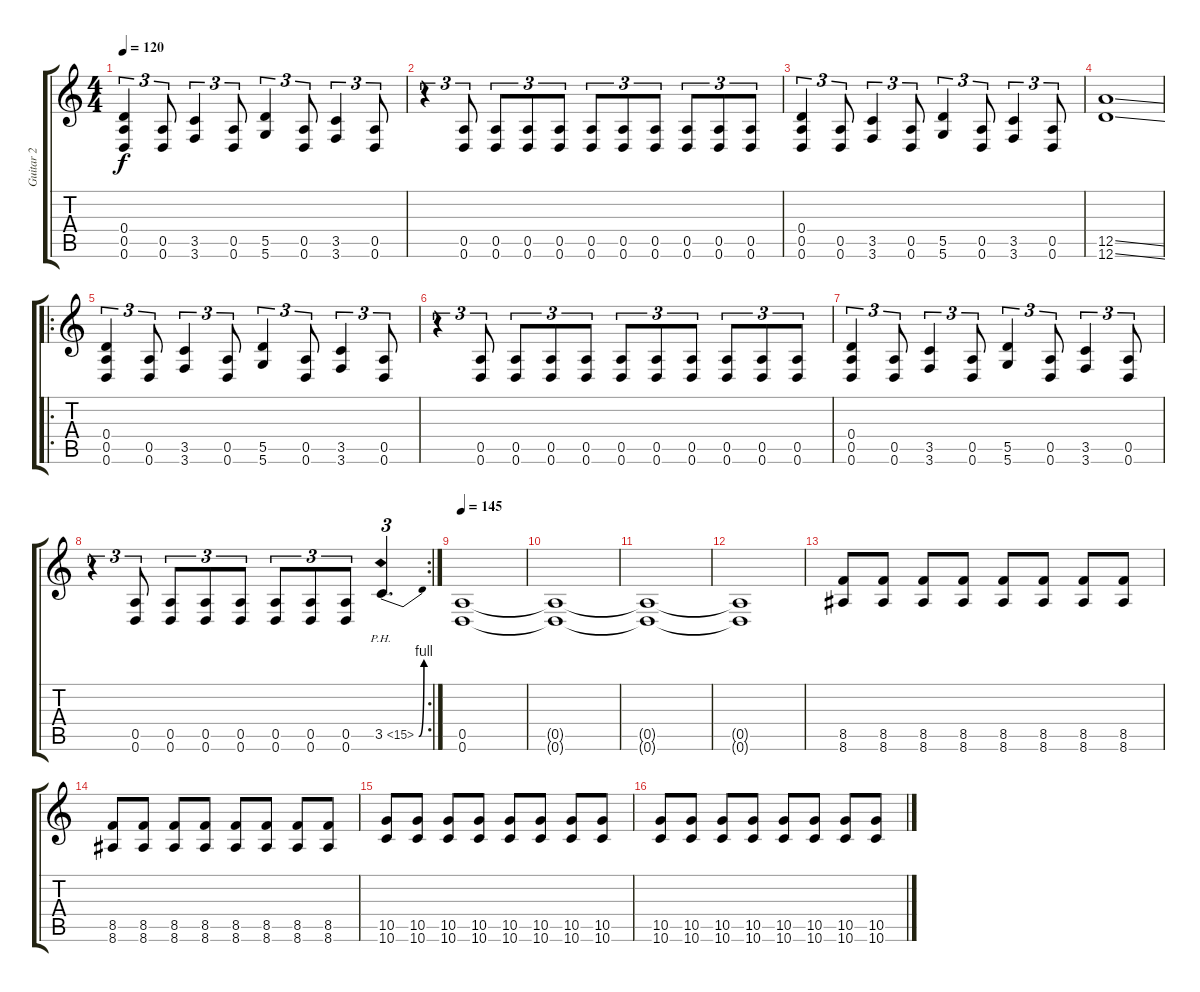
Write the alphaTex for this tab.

\track ("Guitar 2" "Guitar 2") {instrument acousticguitarsteel}
\staff {score tabs}
\tuning (E4 B3 G3 D3 A2 D2) {hide}
\ts (4 4)
\tempo 120
\clef g2
\ks c
(0.4 0.5 0.6).4{tu (3 2) dy f} (0.5 0.6).8{tu (3 2)} (3.5 3.6).4{tu (3 2)} (0.5 0.6).8{tu (3 2)} (5.5 5.6).4{tu (3 2)} (0.5 0.6).8{tu (3 2)} (3.5 3.6).4{tu (3 2)} (0.5 0.6).8{tu (3 2)} |
r.4{tu (3 2)} (0.5 0.6).8{tu (3 2)} (0.5 0.6).8{tu (3 2)} (0.5 0.6).8{tu (3 2)} (0.5 0.6).8{tu (3 2)} (0.5 0.6).8{tu (3 2)} (0.5 0.6).8{tu (3 2)} (0.5 0.6).8{tu (3 2)} (0.5 0.6).8{tu (3 2)} (0.5 0.6).8{tu (3 2)} (0.5 0.6).8{tu (3 2)} |
(0.4 0.5 0.6).4{tu (3 2)} (0.5 0.6).8{tu (3 2)} (3.5 3.6).4{tu (3 2)} (0.5 0.6).8{tu (3 2)} (5.5 5.6).4{tu (3 2)} (0.5 0.6).8{tu (3 2)} (3.5 3.6).4{tu (3 2)} (0.5 0.6).8{tu (3 2)} |
(12.5{ss} 12.6{ss}).1 |
\ro
(0.4 0.5 0.6).4{tu (3 2)} (0.5 0.6).8{tu (3 2)} (3.5 3.6).4{tu (3 2)} (0.5 0.6).8{tu (3 2)} (5.5 5.6).4{tu (3 2)} (0.5 0.6).8{tu (3 2)} (3.5 3.6).4{tu (3 2)} (0.5 0.6).8{tu (3 2)} |
r.4{tu (3 2)} (0.5 0.6).8{tu (3 2)} (0.5 0.6).8{tu (3 2)} (0.5 0.6).8{tu (3 2)} (0.5 0.6).8{tu (3 2)} (0.5 0.6).8{tu (3 2)} (0.5 0.6).8{tu (3 2)} (0.5 0.6).8{tu (3 2)} (0.5 0.6).8{tu (3 2)} (0.5 0.6).8{tu (3 2)} (0.5 0.6).8{tu (3 2)} |
(0.4 0.5 0.6).4{tu (3 2)} (0.5 0.6).8{tu (3 2)} (3.5 3.6).4{tu (3 2)} (0.5 0.6).8{tu (3 2)} (5.5 5.6).4{tu (3 2)} (0.5 0.6).8{tu (3 2)} (3.5 3.6).4{tu (3 2)} (0.5 0.6).8{tu (3 2)} |
\rc 2
r.4{tu (3 2)} (0.5 0.6).8{tu (3 2)} (0.5 0.6).8{tu (3 2)} (0.5 0.6).8{tu (3 2)} (0.5 0.6).8{tu (3 2)} (0.5 0.6).8{tu (3 2)} (0.5 0.6).8{tu (3 2)} (0.5 0.6).8{tu (3 2)} 3.5{be (bend 0 0 60 4) ph 12}.4{d tu (3 2)} |
\tempo 145
(0.5 0.6).1 |
(0.5{t} 0.6{t}).1 |
(0.5{t} 0.6{t}).1 |
(0.5{t} 0.6{t}).1 |
(8.5 8.6).8 (8.5 8.6).8 (8.5 8.6).8 (8.5 8.6).8 (8.5 8.6).8 (8.5 8.6).8 (8.5 8.6).8 (8.5 8.6).8 |
(8.5 8.6).8 (8.5 8.6).8 (8.5 8.6).8 (8.5 8.6).8 (8.5 8.6).8 (8.5 8.6).8 (8.5 8.6).8 (8.5 8.6).8 |
(10.5 10.6).8 (10.5 10.6).8 (10.5 10.6).8 (10.5 10.6).8 (10.5 10.6).8 (10.5 10.6).8 (10.5 10.6).8 (10.5 10.6).8 |
(10.5 10.6).8 (10.5 10.6).8 (10.5 10.6).8 (10.5 10.6).8 (10.5 10.6).8 (10.5 10.6).8 (10.5 10.6).8 (10.5 10.6).8
